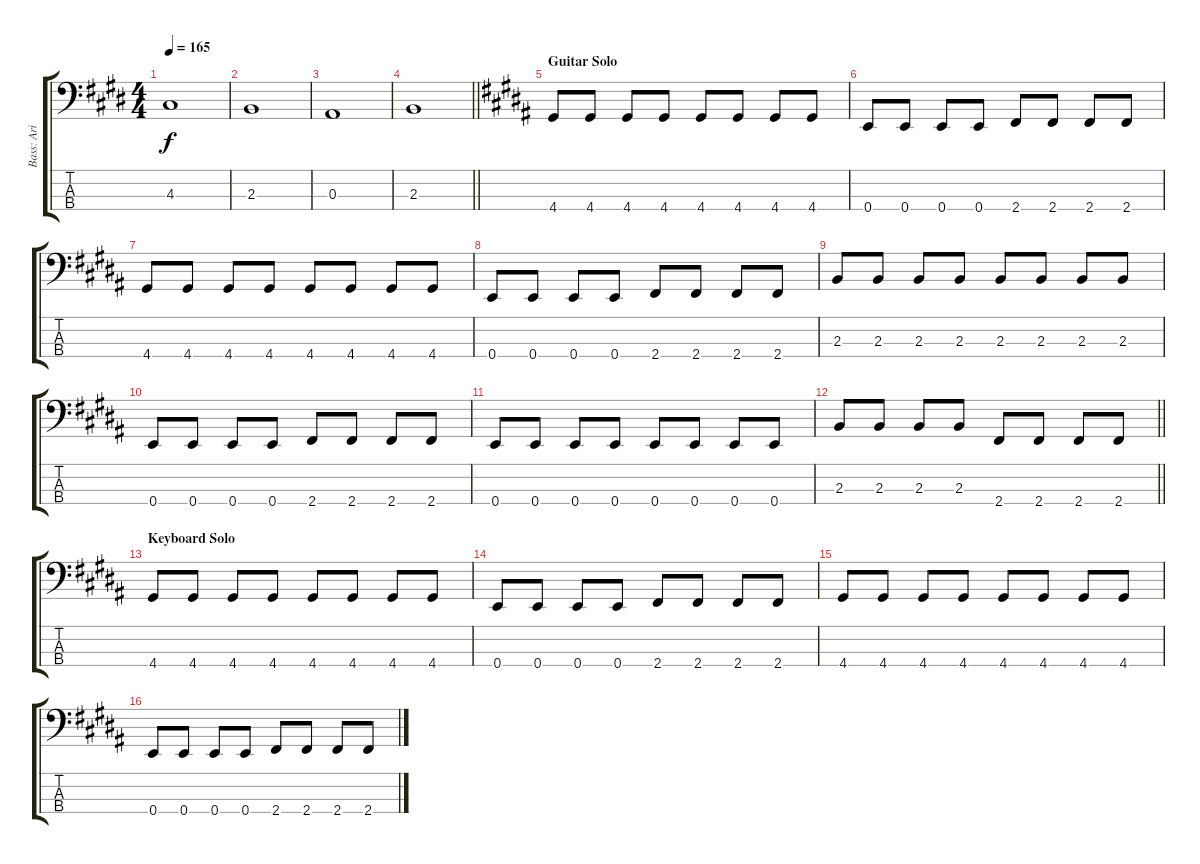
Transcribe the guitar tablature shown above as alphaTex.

\track ("Bass: Ari Katajamäki" "Bass: Ari ") {instrument electricbassfinger}
\staff {score tabs}
\tuning (G2 D2 A1 E1) {hide}
\ts (4 4)
\tempo 165
\clef f4
\ks c#minor
4.3.1{dy f} |
2.3.1 |
0.3.1 |
\barLineRight lightlight
2.3.1 |
\section ("" "Guitar Solo")
\ks g#minor
4.4.8 4.4.8 4.4.8 4.4.8 4.4.8 4.4.8 4.4.8 4.4.8 |
0.4.8 0.4.8 0.4.8 0.4.8 2.4.8 2.4.8 2.4.8 2.4.8 |
4.4.8 4.4.8 4.4.8 4.4.8 4.4.8 4.4.8 4.4.8 4.4.8 |
0.4.8 0.4.8 0.4.8 0.4.8 2.4.8 2.4.8 2.4.8 2.4.8 |
2.3.8 2.3.8 2.3.8 2.3.8 2.3.8 2.3.8 2.3.8 2.3.8 |
0.4.8 0.4.8 0.4.8 0.4.8 2.4.8 2.4.8 2.4.8 2.4.8 |
0.4.8 0.4.8 0.4.8 0.4.8 0.4.8 0.4.8 0.4.8 0.4.8 |
\barLineRight lightlight
2.3.8 2.3.8 2.3.8 2.3.8 2.4.8 2.4.8 2.4.8 2.4.8 |
\section ("" "Keyboard Solo")
4.4.8 4.4.8 4.4.8 4.4.8 4.4.8 4.4.8 4.4.8 4.4.8 |
0.4.8 0.4.8 0.4.8 0.4.8 2.4.8 2.4.8 2.4.8 2.4.8 |
4.4.8 4.4.8 4.4.8 4.4.8 4.4.8 4.4.8 4.4.8 4.4.8 |
0.4.8 0.4.8 0.4.8 0.4.8 2.4.8 2.4.8 2.4.8 2.4.8
